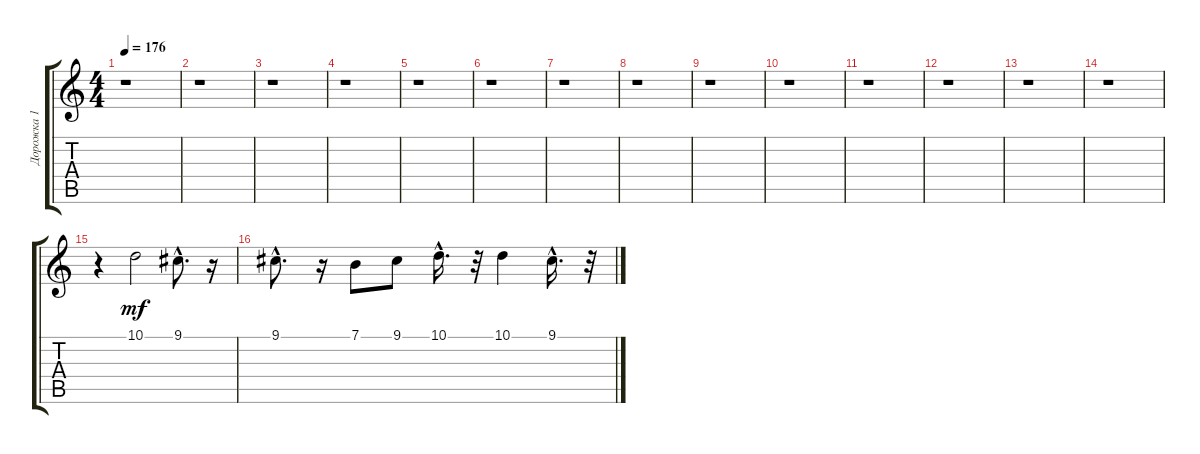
\track ("Дорожка 1" "Дорожка 1") {instrument trumpet}
\staff {score tabs}
\tuning (E4 B3 G3 D3 A2 E2) {hide}
\ts (4 4)
\tempo 176
\clef g2
\ks c
r.1{dy f} |
r.1 |
r.1 |
r.1 |
r.1 |
r.1 |
r.1 |
r.1 |
r.1 |
r.1 |
r.1 |
r.1 |
r.1 |
r.1 |
r.4 10.1.2{dy mf} 9.1{hac}.8{d} r.16 |
9.1{hac}.8{d} r.16 7.1.8 9.1.8 10.1{hac}.16{d} r.32 10.1.4 9.1{hac}.16{d} r.32
